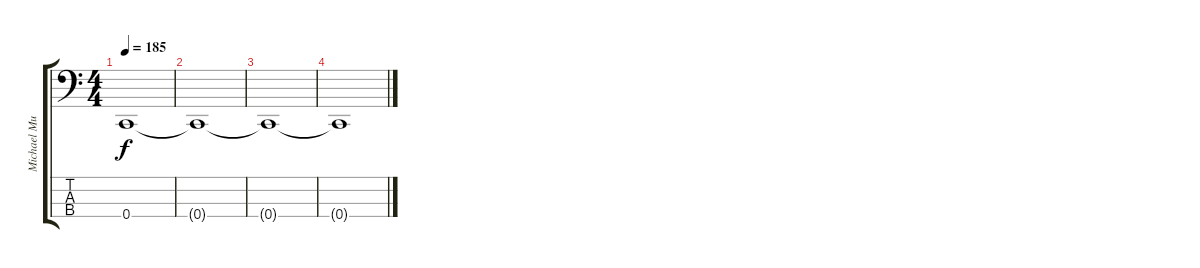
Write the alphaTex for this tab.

\track ("Michael Murphy" "Michael Mu") {instrument electricbassfinger}
\staff {score tabs}
\tuning (F2 C2 G1 C1) {hide}
\ts (4 4)
\tempo 185
\clef f4
\ks c
0.4{t}.1{dy f} |
0.4{t}.1 |
0.4{t}.1 |
0.4{t}.1
